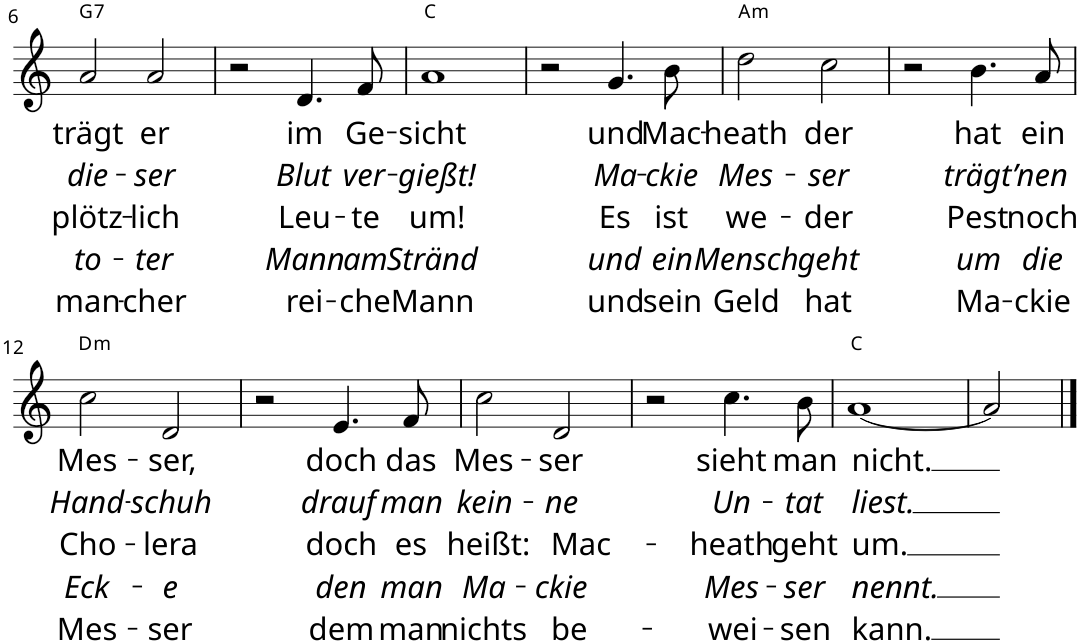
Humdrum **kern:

**kern	**text	**text	**text	**text	**text	**harte
*part1	*part1	*part1	*part1	*part1	*part1	*part1
*staff1	*staff1	*staff1	*staff1	*staff1	*staff1	*
*I"Piano	*	*	*	*	*	*
*I'Pno	*	*	*	*	*	*
!!LO:PB:g=z
*clefG2	*	*	*	*	*	*
*k[]	*	*	*	*	*	*
*M2/2	*	*	*	*	*	*
*met(c|)	*	*	*	*	*	*
=6	=6	=6	=6	=6	=6	=6
!	!LO:LY:b	!LO:LY:b	!LO:LY:b	!LO:LY:b	!LO:LY:b	!LO:H:kt=7
2a/	trägt	die-	plötz-	to-	man-	G:7
!	!LO:LY:b	!LO:LY:b	!LO:LY:b	!LO:LY:b	!LO:LY:b	!
2a/	er	-ser	-lich	-ter	-cher	.
=7	=7	=7	=7	=7	=7	=7
2r	.	.	.	.	.	.
!	!LO:LY:b	!LO:LY:b	!LO:LY:b	!LO:LY:b	!LO:LY:b	!
4.d/	im	Blut	Leu-	Mann	rei-	.
!	!LO:LY:b	!LO:LY:b	!LO:LY:b	!LO:LY:b	!LO:LY:b	!
8f/	Ge-	ver-	-te	am	-che	.
=8	=8	=8	=8	=8	=8	=8
!	!LO:LY:b	!LO:LY:b	!LO:LY:b	!LO:LY:b	!LO:LY:b	!
1a	-sicht	-gießt!	um!	Stränd	Mann	C:maj
=9	=9	=9	=9	=9	=9	=9
2r	.	.	.	.	.	.
!	!LO:LY:b	!LO:LY:b	!LO:LY:b	!LO:LY:b	!LO:LY:b	!
4.g/	und	Ma-	Es	und	und	.
!	!LO:LY:b	!LO:LY:b	!LO:LY:b	!LO:LY:b	!LO:LY:b	!
8b\	Mac-	-ckie	ist	ein	sein	.
=10	=10	=10	=10	=10	=10	=10
!	!LO:LY:b	!LO:LY:b	!LO:LY:b	!LO:LY:b	!LO:LY:b	!LO:H:kt=m
2dd\	-heath	Mes-	we-	Mensch	Geld	A:min
!	!LO:LY:b	!LO:LY:b	!LO:LY:b	!LO:LY:b	!LO:LY:b	!
2cc\	der	-ser	-der	geht	hat	.
=11	=11	=11	=11	=11	=11	=11
2r	.	.	.	.	.	.
!	!LO:LY:b	!LO:LY:b	!LO:LY:b	!LO:LY:b	!LO:LY:b	!
4.b\	hat	trägt	Pest	um	Ma-	.
!	!LO:LY:b	!LO:LY:b	!LO:LY:b	!LO:LY:b	!LO:LY:b	!
8a/	ein	’nen	noch	die	-ckie	.
!!LO:LB:g=z
=12	=12	=12	=12	=12	=12	=12
!	!LO:LY:b	!LO:LY:b	!LO:LY:b	!LO:LY:b	!LO:LY:b	!LO:H:kt=m
2cc\	Mes-	Hand-	Cho-	Eck-	Mes-	D:min
!	!LO:LY:b	!LO:LY:b	!LO:LY:b	!LO:LY:b	!LO:LY:b	!
2d/	-ser,	-schuh	-lera	-e	-ser	.
=13	=13	=13	=13	=13	=13	=13
2r	.	.	.	.	.	.
!	!LO:LY:b	!LO:LY:b	!LO:LY:b	!LO:LY:b	!LO:LY:b	!
4.e/	doch	drauf	doch	den	dem	.
!	!LO:LY:b	!LO:LY:b	!LO:LY:b	!LO:LY:b	!LO:LY:b	!
8f/	das	man	es	man	man	.
=14	=14	=14	=14	=14	=14	=14
!	!LO:LY:b	!LO:LY:b	!LO:LY:b	!LO:LY:b	!LO:LY:b	!
2cc\	Mes-	kein-	heißt:	Ma-	nichts	.
!	!LO:LY:b	!LO:LY:b	!LO:LY:b	!LO:LY:b	!LO:LY:b	!
2d/	-ser	-ne	Mac-	-ckie	be-	.
=15	=15	=15	=15	=15	=15	=15
2r	.	.	.	.	.	.
!	!LO:LY:b	!LO:LY:b	!LO:LY:b	!LO:LY:b	!LO:LY:b	!
4.cc\	sieht	Un-	-heath	Mes-	-wei-	.
!	!LO:LY:b	!LO:LY:b	!LO:LY:b	!LO:LY:b	!LO:LY:b	!
8b\	man	-tat	geht	-ser	-sen	.
=16	=16	=16	=16	=16	=16	=16
!	!LO:LY:b	!LO:LY:b	!LO:LY:b	!LO:LY:b	!LO:LY:b	!
[1a	nicht.	liest.	um.	nennt.	kann.	C:maj
=17	=17	=17	=17	=17	=17	=17
2a/]	.	.	.	.	.	.
==	==	==	==	==	==	==
*-	*-	*-	*-	*-	*-	*-
